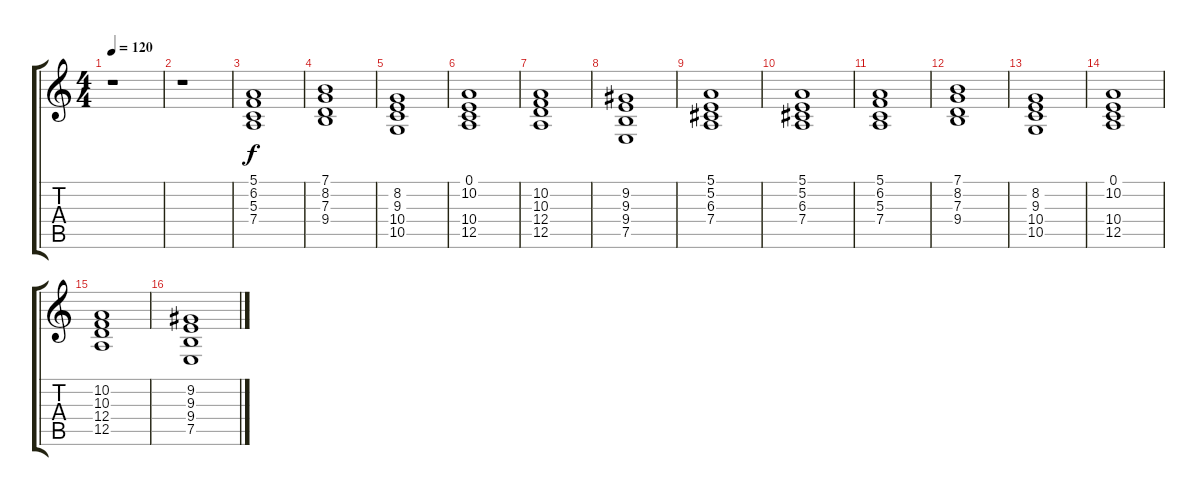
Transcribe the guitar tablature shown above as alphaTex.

\track "" {instrument stringensemble1}
\staff {score tabs}
\tuning (E4 B3 G3 D3 A2 E2) {hide}
\ts (4 4)
\tempo 120
\clef g2
\ks c
r.1{dy f instrument stringensemble1} |
r.1 |
(5.1 6.2 5.3 7.4).1 |
(7.1 8.2 7.3 9.4).1 |
(8.2 9.3 10.4 10.5).1 |
(0.1 10.2 10.4 12.5).1 |
(10.2 10.3 12.4 12.5).1 |
(9.2 9.3 9.4 7.5).1 |
(5.1 5.2 6.3 7.4).1 |
(5.1 5.2 6.3 7.4).1 |
(5.1 6.2 5.3 7.4).1 |
(7.1 8.2 7.3 9.4).1 |
(8.2 9.3 10.4 10.5).1 |
(0.1 10.2 10.4 12.5).1 |
(10.2 10.3 12.4 12.5).1 |
(9.2 9.3 9.4 7.5).1{balance 8}
